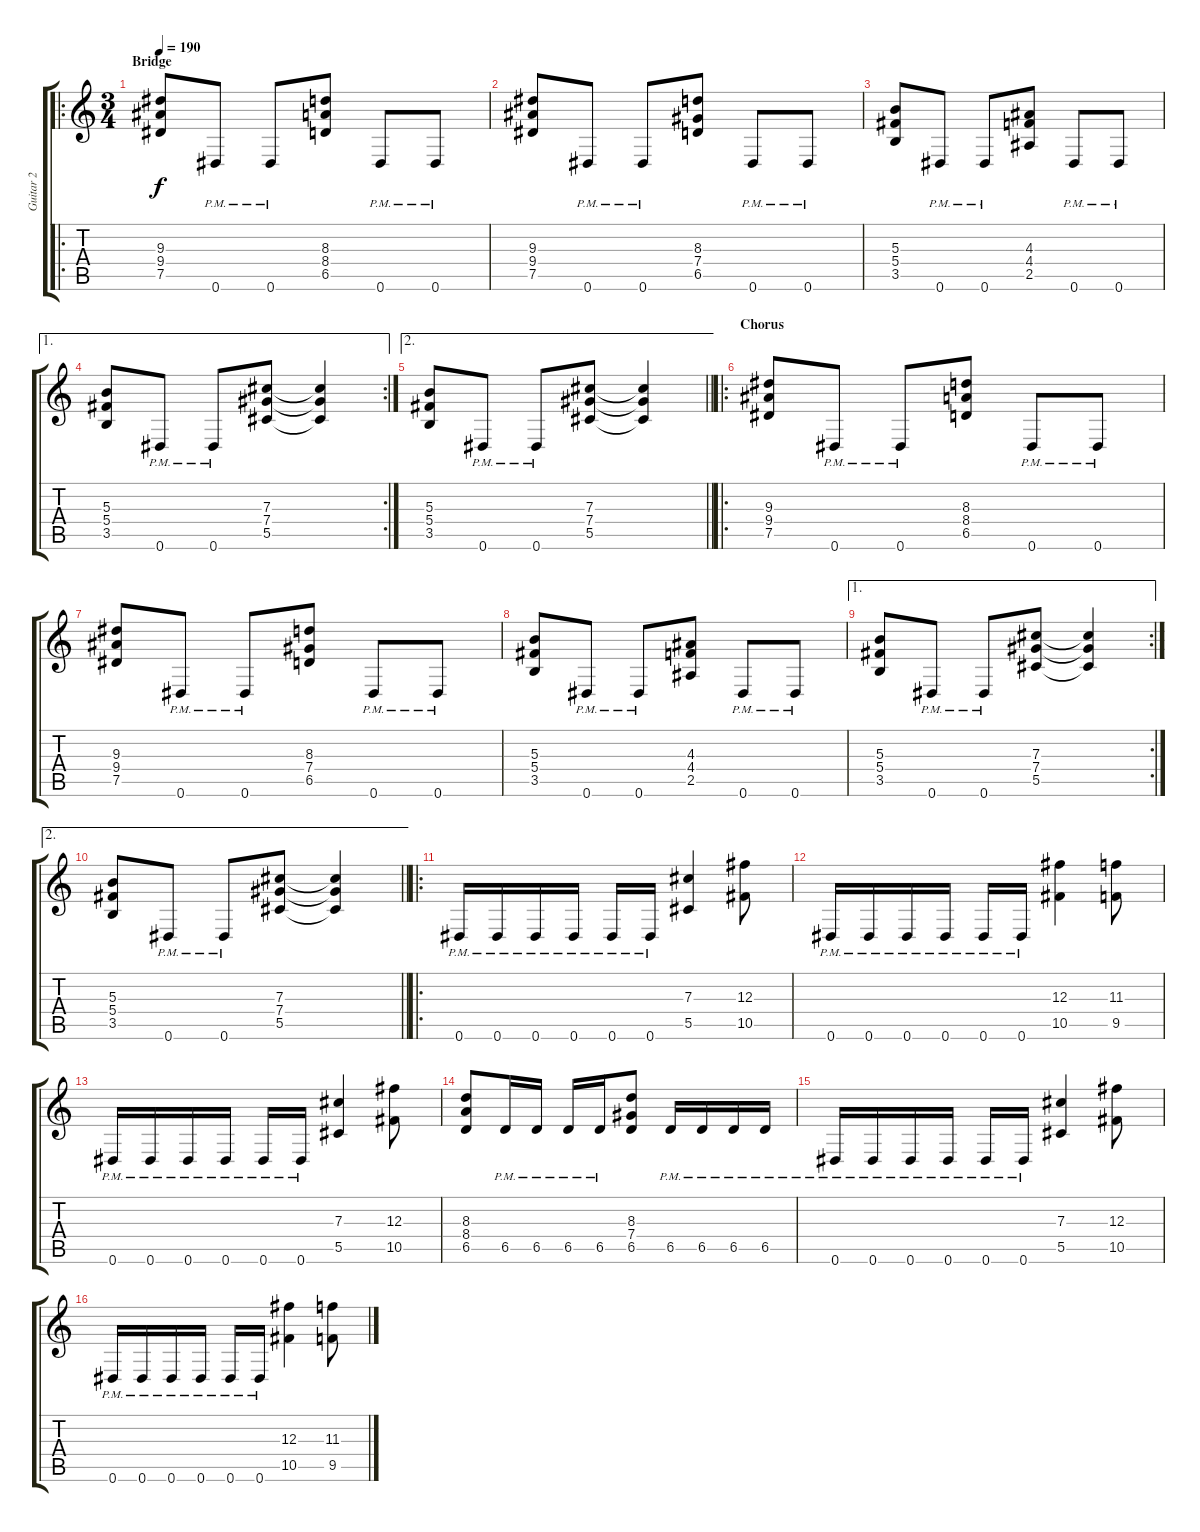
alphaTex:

\track ("Guitar 2" "Guitar 2") {instrument overdrivenguitar}
\staff {score tabs}
\tuning (Eb4 Bb3 Gb3 Db3 Ab2 Eb2) {hide}
\ro
\ts (3 4)
\section ("" "Bridge")
\tempo 190
\clef g2
\ks c
(9.3 9.4 7.5).8{dy f} 0.6{pm}.8 0.6{pm}.8 (8.3 8.4 6.5).8 0.6{pm}.8 0.6{pm}.8 |
(9.3 9.4 7.5).8 0.6{pm}.8 0.6{pm}.8 (8.3 7.4 6.5).8 0.6{pm}.8 0.6{pm}.8 |
(5.3 5.4 3.5).8 0.6{pm}.8 0.6{pm}.8 (4.3 4.4 2.5).8 0.6{pm}.8 0.6{pm}.8 |
\ae 1
\rc 2
(5.3 5.4 3.5).8 0.6{pm}.8 0.6{pm}.8 (7.3 7.4 5.5).8 (7.3{t} 7.4{t} 5.5{t}).4 |
\ae 2
\barLineRight lightlight
(5.3 5.4 3.5).8 0.6{pm}.8 0.6{pm}.8 (7.3 7.4 5.5).8 (7.3{t} 7.4{t} 5.5{t}).4 |
\ro
\section ("" "Chorus")
(9.3 9.4 7.5).8 0.6{pm}.8 0.6{pm}.8 (8.3 8.4 6.5).8 0.6{pm}.8 0.6{pm}.8 |
(9.3 9.4 7.5).8 0.6{pm}.8 0.6{pm}.8 (8.3 7.4 6.5).8 0.6{pm}.8 0.6{pm}.8 |
(5.3 5.4 3.5).8 0.6{pm}.8 0.6{pm}.8 (4.3 4.4 2.5).8 0.6{pm}.8 0.6{pm}.8 |
\ae 1
\rc 2
(5.3 5.4 3.5).8 0.6{pm}.8 0.6{pm}.8 (7.3 7.4 5.5).8 (7.3{t} 7.4{t} 5.5{t}).4 |
\ae 2
\barLineRight lightlight
(5.3 5.4 3.5).8 0.6{pm}.8 0.6{pm}.8 (7.3 7.4 5.5).8 (7.3{t} 7.4{t} 5.5{t}).4 |
\ro
0.6{pm}.16 0.6{pm}.16 0.6{pm}.16 0.6{pm}.16 0.6{pm}.16 0.6{pm}.16 (7.3 5.5).4 (12.3 10.5).8 |
0.6{pm}.16 0.6{pm}.16 0.6{pm}.16 0.6{pm}.16 0.6{pm}.16 0.6{pm}.16 (12.3 10.5).4 (11.3 9.5).8 |
0.6{pm}.16 0.6{pm}.16 0.6{pm}.16 0.6{pm}.16 0.6{pm}.16 0.6{pm}.16 (7.3 5.5).4 (12.3 10.5).8 |
(8.3 8.4 6.5).8 6.5{pm}.16 6.5{pm}.16 6.5{pm}.16 6.5{pm}.16 (8.3 7.4 6.5).8 6.5{pm}.16 6.5{pm}.16 6.5{pm}.16 6.5{pm}.16 |
0.6{pm}.16 0.6{pm}.16 0.6{pm}.16 0.6{pm}.16 0.6{pm}.16 0.6{pm}.16 (7.3 5.5).4 (12.3 10.5).8 |
0.6{pm}.16 0.6{pm}.16 0.6{pm}.16 0.6{pm}.16 0.6{pm}.16 0.6{pm}.16 (12.3 10.5).4 (11.3 9.5).8
